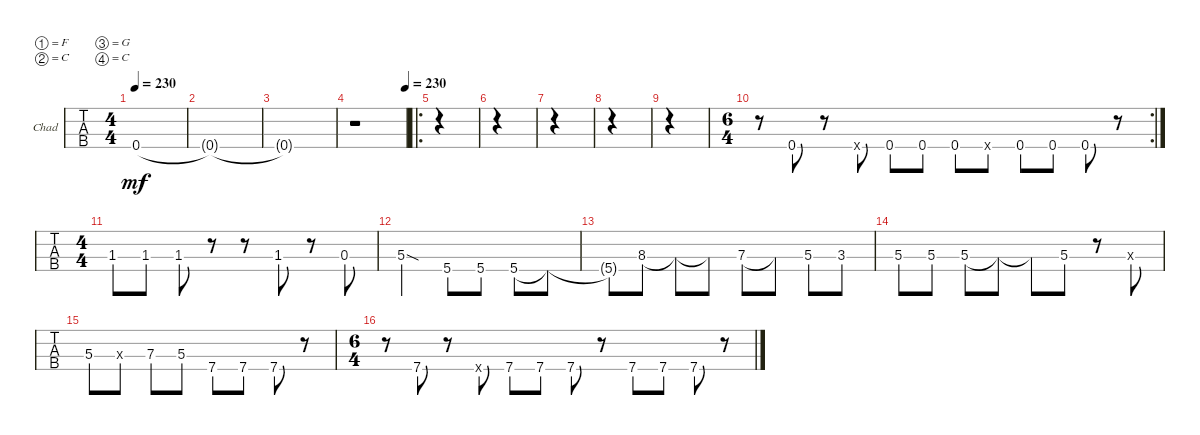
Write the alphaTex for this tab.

\bracketExtendMode groupsimilarinstruments
\firstSystemTrackNameOrientation horizontal
\otherSystemsTrackNameOrientation horizontal
\track ("Doctor Lagorno" "Chad") {solo instrument electricbassfinger}
\staff {tabs}
\tuning (F2 C2 G1 C1)
\ts (4 4)
\tempo 230
\clef f4
\ks c
0.4.1{dy mf} |
0.4{t}.1 |
0.4{t}.1 |
\tempo (230 1)
r.1 |
\ro
|
|
|
|
|
\rc 2
\ts (6 4)
r.8 0.4.8 r.8 0.4{x}.8 0.4.8 0.4.8 0.4.8 0.4{x}.8 0.4.8 0.4.8 0.4.8 r.8 |
\ts (4 4)
1.3.8 1.3.8 1.3.8 r.8 r.8 1.3.8 r.8 0.3.8 |
5.3{sod}.2 5.4.8 5.4.8 5.4.8 5.4{t}.8 |
5.4{t}.8 8.3{ac}.8 8.3{t}.8 8.3{t}.8 7.3{ac}.8 7.3{t}.8 5.3.8 3.3.8 |
5.3.8 5.3.8 5.3.8 5.3{t}.8 5.3{t}.8 5.3.8 r.8 0.3{x}.8 |
5.3.8 0.3{x}.8 7.3.8 5.3.8 7.4.8 7.4.8 7.4.8 r.8 |
\ts (6 4)
r.8 7.4.8 r.8 0.4{x}.8 7.4.8 7.4.8 7.4.8 r.8 7.4.8 7.4.8 7.4.8 r.8
